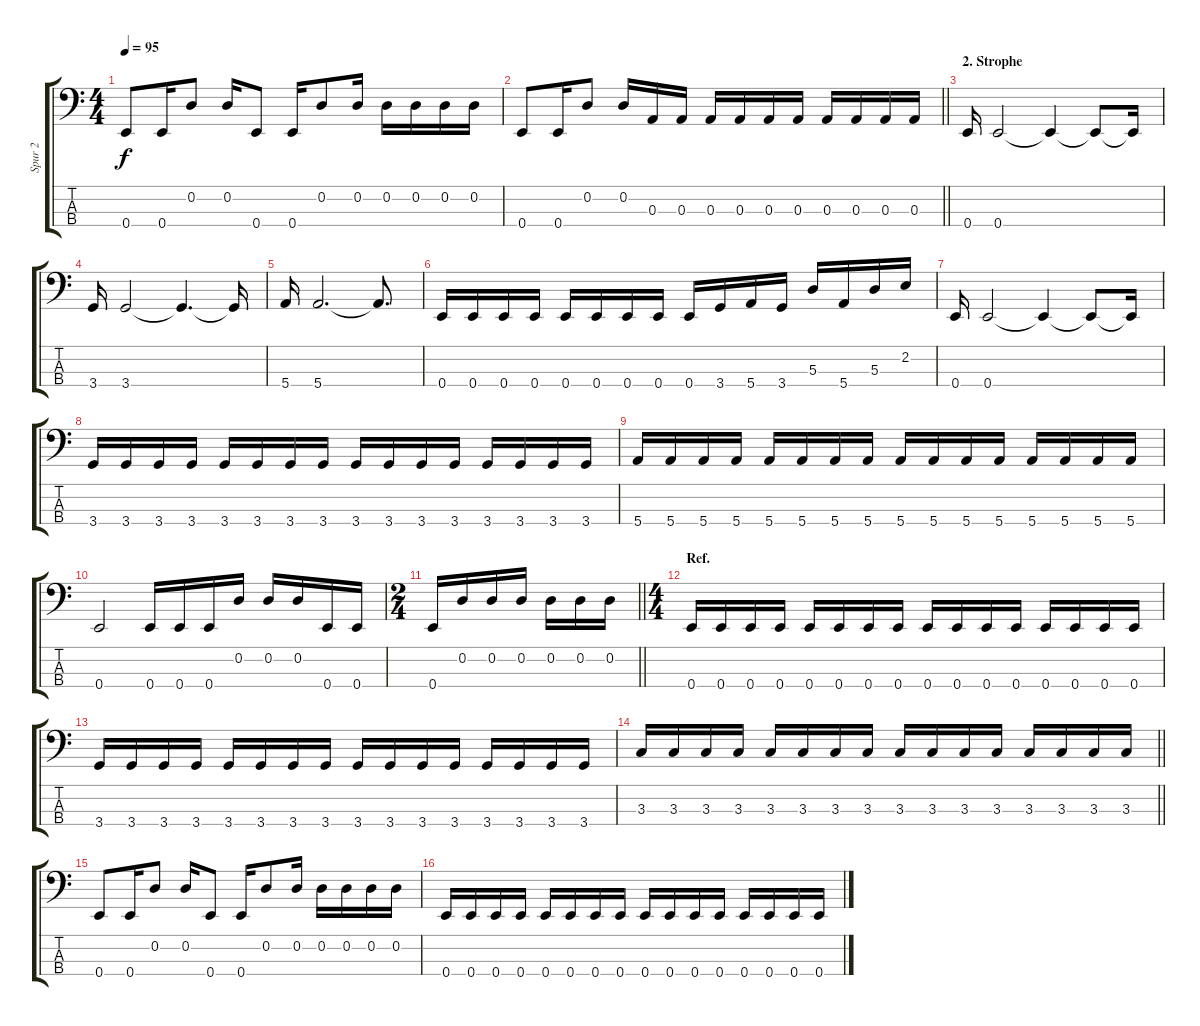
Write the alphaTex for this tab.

\track ("Spur 2" "Spur 2") {instrument electricbasspick}
\staff {score tabs}
\tuning (G2 D2 A1 E1) {hide}
\ts (4 4)
\tempo 95
\clef f4
\ks c
0.4.8{dy f} 0.4.16 0.2.8 0.2.16 0.4.8 0.4.16 0.2.8 0.2.16 0.2.16 0.2.16 0.2.16 0.2.16 |
\barLineRight lightlight
0.4.8 0.4.16 0.2.8 0.2.16 0.3.16 0.3.16 0.3.16 0.3.16 0.3.16 0.3.16 0.3.16 0.3.16 0.3.16 0.3.16 |
\section ("" "2. Strophe")
0.4.16 0.4.2 0.4{t}.4 0.4{t}.8 0.4{t}.16 |
3.4.16 3.4.2 3.4{t}.4{d} 3.4{t}.16 |
5.4.16 5.4.2{d} 5.4{t}.8{d} |
0.4.16 0.4.16 0.4.16 0.4.16 0.4.16 0.4.16 0.4.16 0.4.16 0.4.16 3.4.16 5.4.16 3.4.16 5.3.16 5.4.16 5.3.16 2.2.16 |
0.4.16 0.4.2 0.4{t}.4 0.4{t}.8 0.4{t}.16 |
3.4.16 3.4.16 3.4.16 3.4.16 3.4.16 3.4.16 3.4.16 3.4.16 3.4.16 3.4.16 3.4.16 3.4.16 3.4.16 3.4.16 3.4.16 3.4.16 |
5.4.16 5.4.16 5.4.16 5.4.16 5.4.16 5.4.16 5.4.16 5.4.16 5.4.16 5.4.16 5.4.16 5.4.16 5.4.16 5.4.16 5.4.16 5.4.16 |
0.4.2 0.4.16 0.4.16 0.4.16 0.2.16 0.2.16 0.2.16 0.4.16 0.4.16 |
\ts (2 4)
\barLineRight lightlight
0.4.16 0.2.16 0.2.16 0.2.16 0.2.16 0.2.16 0.2.16 |
\ts (4 4)
\section ("" "Ref.")
0.4.16 0.4.16 0.4.16 0.4.16 0.4.16 0.4.16 0.4.16 0.4.16 0.4.16 0.4.16 0.4.16 0.4.16 0.4.16 0.4.16 0.4.16 0.4.16 |
3.4.16 3.4.16 3.4.16 3.4.16 3.4.16 3.4.16 3.4.16 3.4.16 3.4.16 3.4.16 3.4.16 3.4.16 3.4.16 3.4.16 3.4.16 3.4.16 |
\barLineRight lightlight
3.3.16 3.3.16 3.3.16 3.3.16 3.3.16 3.3.16 3.3.16 3.3.16 3.3.16 3.3.16 3.3.16 3.3.16 3.3.16 3.3.16 3.3.16 3.3.16 |
0.4.8 0.4.16 0.2.8 0.2.16 0.4.8 0.4.16 0.2.8 0.2.16 0.2.16 0.2.16 0.2.16 0.2.16 |
0.4.16 0.4.16 0.4.16 0.4.16 0.4.16 0.4.16 0.4.16 0.4.16 0.4.16 0.4.16 0.4.16 0.4.16 0.4.16 0.4.16 0.4.16 0.4.16
